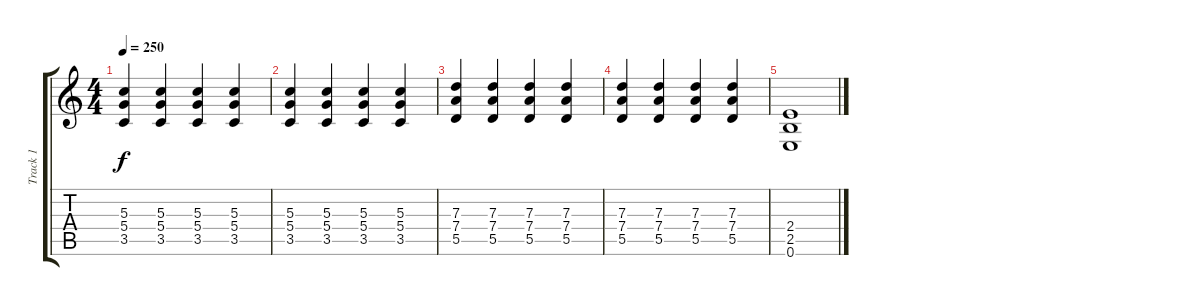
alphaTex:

\track ("Track 1" "Track 1") {instrument overdrivenguitar}
\staff {score tabs}
\tuning (E4 B3 G3 D3 A2 E2) {hide}
\ts (4 4)
\tempo 250
\clef g2
\ks c
(5.3 5.4 3.5).4{dy f} (5.3 5.4 3.5).4 (5.3 5.4 3.5).4 (5.3 5.4 3.5).4 |
(5.3 5.4 3.5).4 (5.3 5.4 3.5).4 (5.3 5.4 3.5).4 (5.3 5.4 3.5).4 |
(7.3 7.4 5.5).4 (7.3 7.4 5.5).4 (7.3 7.4 5.5).4 (7.3 7.4 5.5).4 |
(7.3 7.4 5.5).4 (7.3 7.4 5.5).4 (7.3 7.4 5.5).4 (7.3 7.4 5.5).4 |
(2.4 2.5 0.6).1
